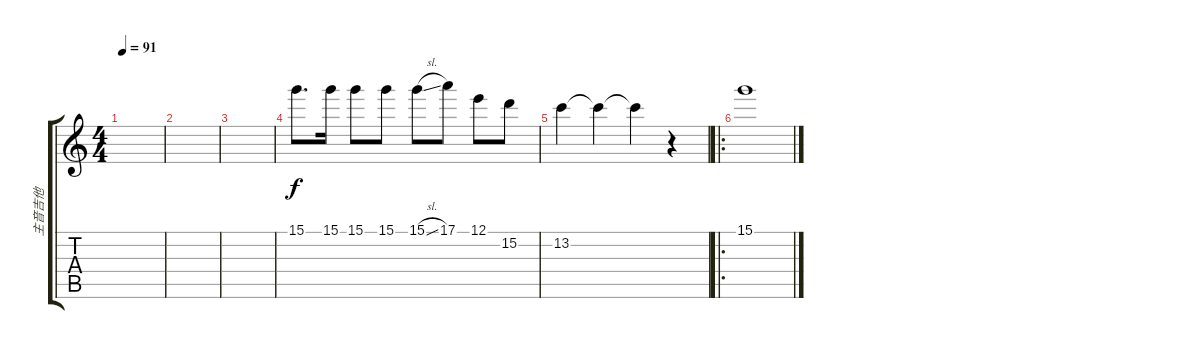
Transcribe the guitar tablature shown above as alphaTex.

\track ("主音吉他" "主音吉他") {instrument overdrivenguitar}
\staff {score tabs}
\tuning (E4 B3 G3 D3 A2 E2) {hide}
\ts (4 4)
\tempo 91
\clef g2
\ks c
|
|
|
15.1.8{d} 15.1.16 15.1.8 15.1.8 15.1{sl}.8 17.1.8 12.1.8 15.2.8 |
13.2.4 13.2{t}.4 13.2{t}.4 r.4 |
\ro
15.1.1
